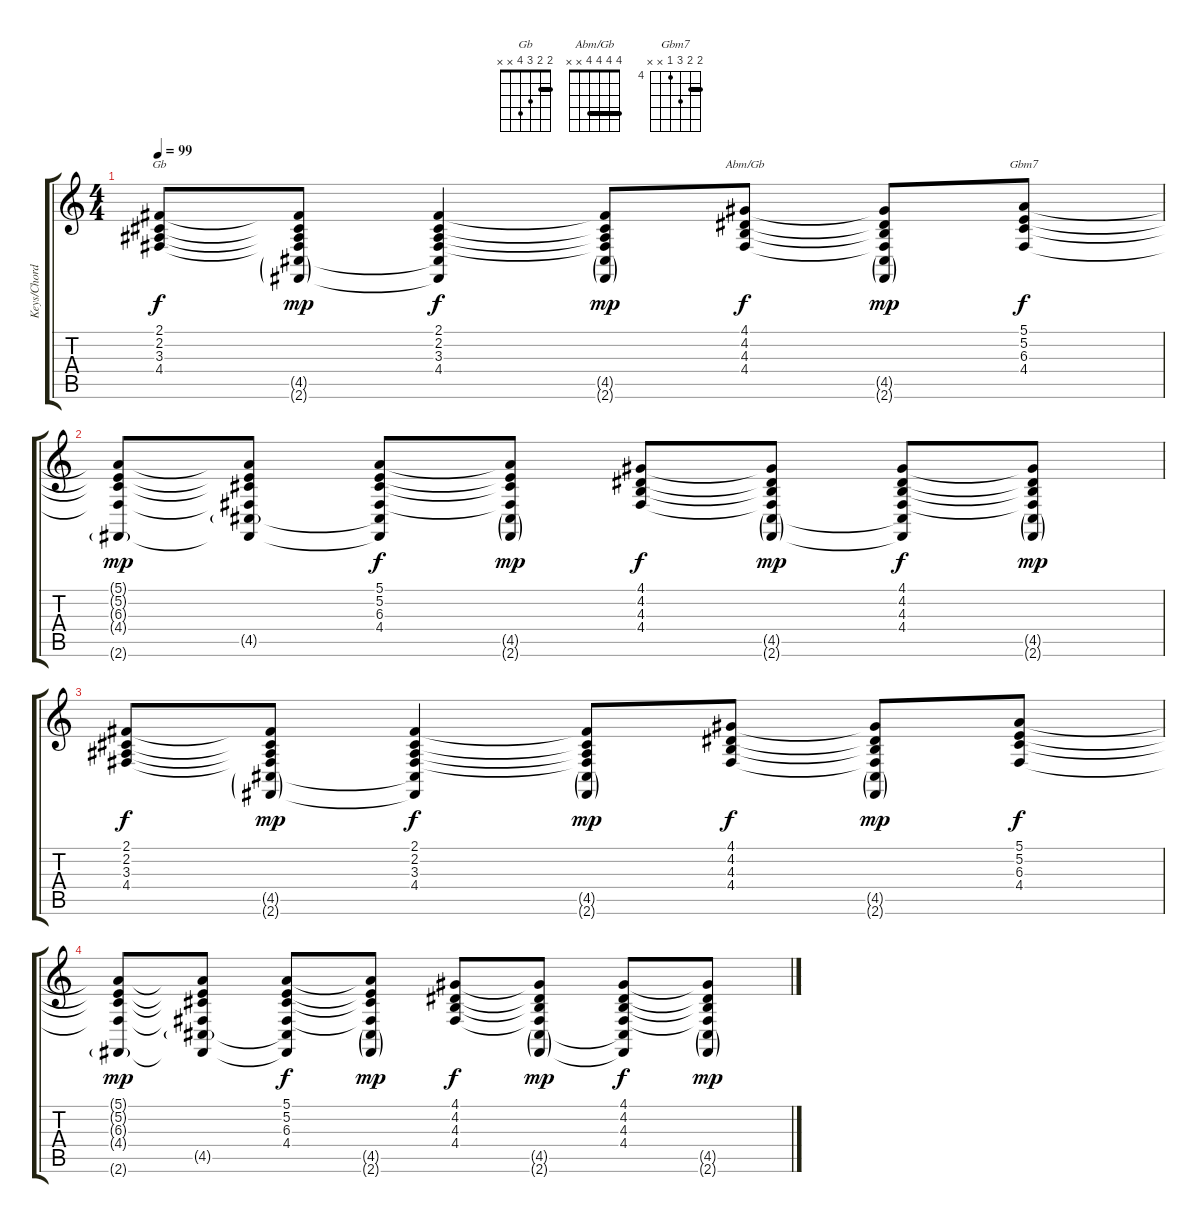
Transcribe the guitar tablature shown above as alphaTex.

\track ("Keys/Chords" "Keys/Chord") {instrument electricpiano1}
\staff {score tabs}
\tuning (E4 B3 G3 D3 A2 E2) {hide}
\chord ("Gb" 2 2 3 4 x x) {barre 2}
\chord ("Abm/Gb" 4 4 4 4 x x) {barre 4}
\chord ("Gbm7" 5 5 6 4 x x) {firstfret 4 barre 5}
\ts (4 4)
\tempo 99
\clef g2
\ks c
(2.1 2.2 3.3 4.4).8{ch "Gb" dy f} (2.1{t} 2.2{t} 3.3{t} 4.4{t} 4.5{g} 2.6{g}).8{dy mp} (2.1 2.2 3.3 4.4 4.5{t} 2.6{t}).4{dy f} (2.1{t} 2.2{t} 3.3{t} 4.4{t} 4.5{g} 2.6{g}).8{dy mp} (4.1 4.2 4.3 4.4).8{ch "Abm/Gb" dy f} (4.1{t} 4.2{t} 4.3{t} 4.4{t} 4.5{g} 2.6{g}).8{dy mp} (5.1 5.2 6.3 4.4).8{ch "Gbm7" dy f} |
(5.1{t} 5.2{t} 6.3{t} 4.4{t} 2.6{g}).8{dy mp} (5.1{t} 5.2{t} 6.3{t} 4.4{t} 4.5{g} 2.6{t}).8 (5.1 5.2 6.3 4.4 4.5{t} 2.6{t}).8{dy f} (5.1{t} 5.2{t} 6.3{t} 4.4{t} 4.5{g} 2.6{g}).8{dy mp} (4.1 4.2 4.3 4.4).8{dy f} (4.1{t} 4.2{t} 4.3{t} 4.4{t} 4.5{g} 2.6{g}).8{dy mp} (4.1 4.2 4.3 4.4 4.5{t} 2.6{t}).8{dy f} (4.1{t} 4.2{t} 4.3{t} 4.4{t} 4.5{g} 2.6{g}).8{dy mp} |
(2.1 2.2 3.3 4.4).8{dy f} (2.1{t} 2.2{t} 3.3{t} 4.4{t} 4.5{g} 2.6{g}).8{dy mp} (2.1 2.2 3.3 4.4 4.5{t} 2.6{t}).4{dy f} (2.1{t} 2.2{t} 3.3{t} 4.4{t} 4.5{g} 2.6{g}).8{dy mp} (4.1 4.2 4.3 4.4).8{dy f} (4.1{t} 4.2{t} 4.3{t} 4.4{t} 4.5{g} 2.6{g}).8{dy mp} (5.1 5.2 6.3 4.4).8{dy f} |
(5.1{t} 5.2{t} 6.3{t} 4.4{t} 2.6{g}).8{dy mp} (5.1{t} 5.2{t} 6.3{t} 4.4{t} 4.5{g} 2.6{t}).8 (5.1 5.2 6.3 4.4 4.5{t} 2.6{t}).8{dy f} (5.1{t} 5.2{t} 6.3{t} 4.4{t} 4.5{g} 2.6{g}).8{dy mp} (4.1 4.2 4.3 4.4).8{dy f} (4.1{t} 4.2{t} 4.3{t} 4.4{t} 4.5{g} 2.6{g}).8{dy mp} (4.1 4.2 4.3 4.4 4.5{t} 2.6{t}).8{dy f} (4.1{t} 4.2{t} 4.3{t} 4.4{t} 4.5{g} 2.6{g}).8{dy mp}
